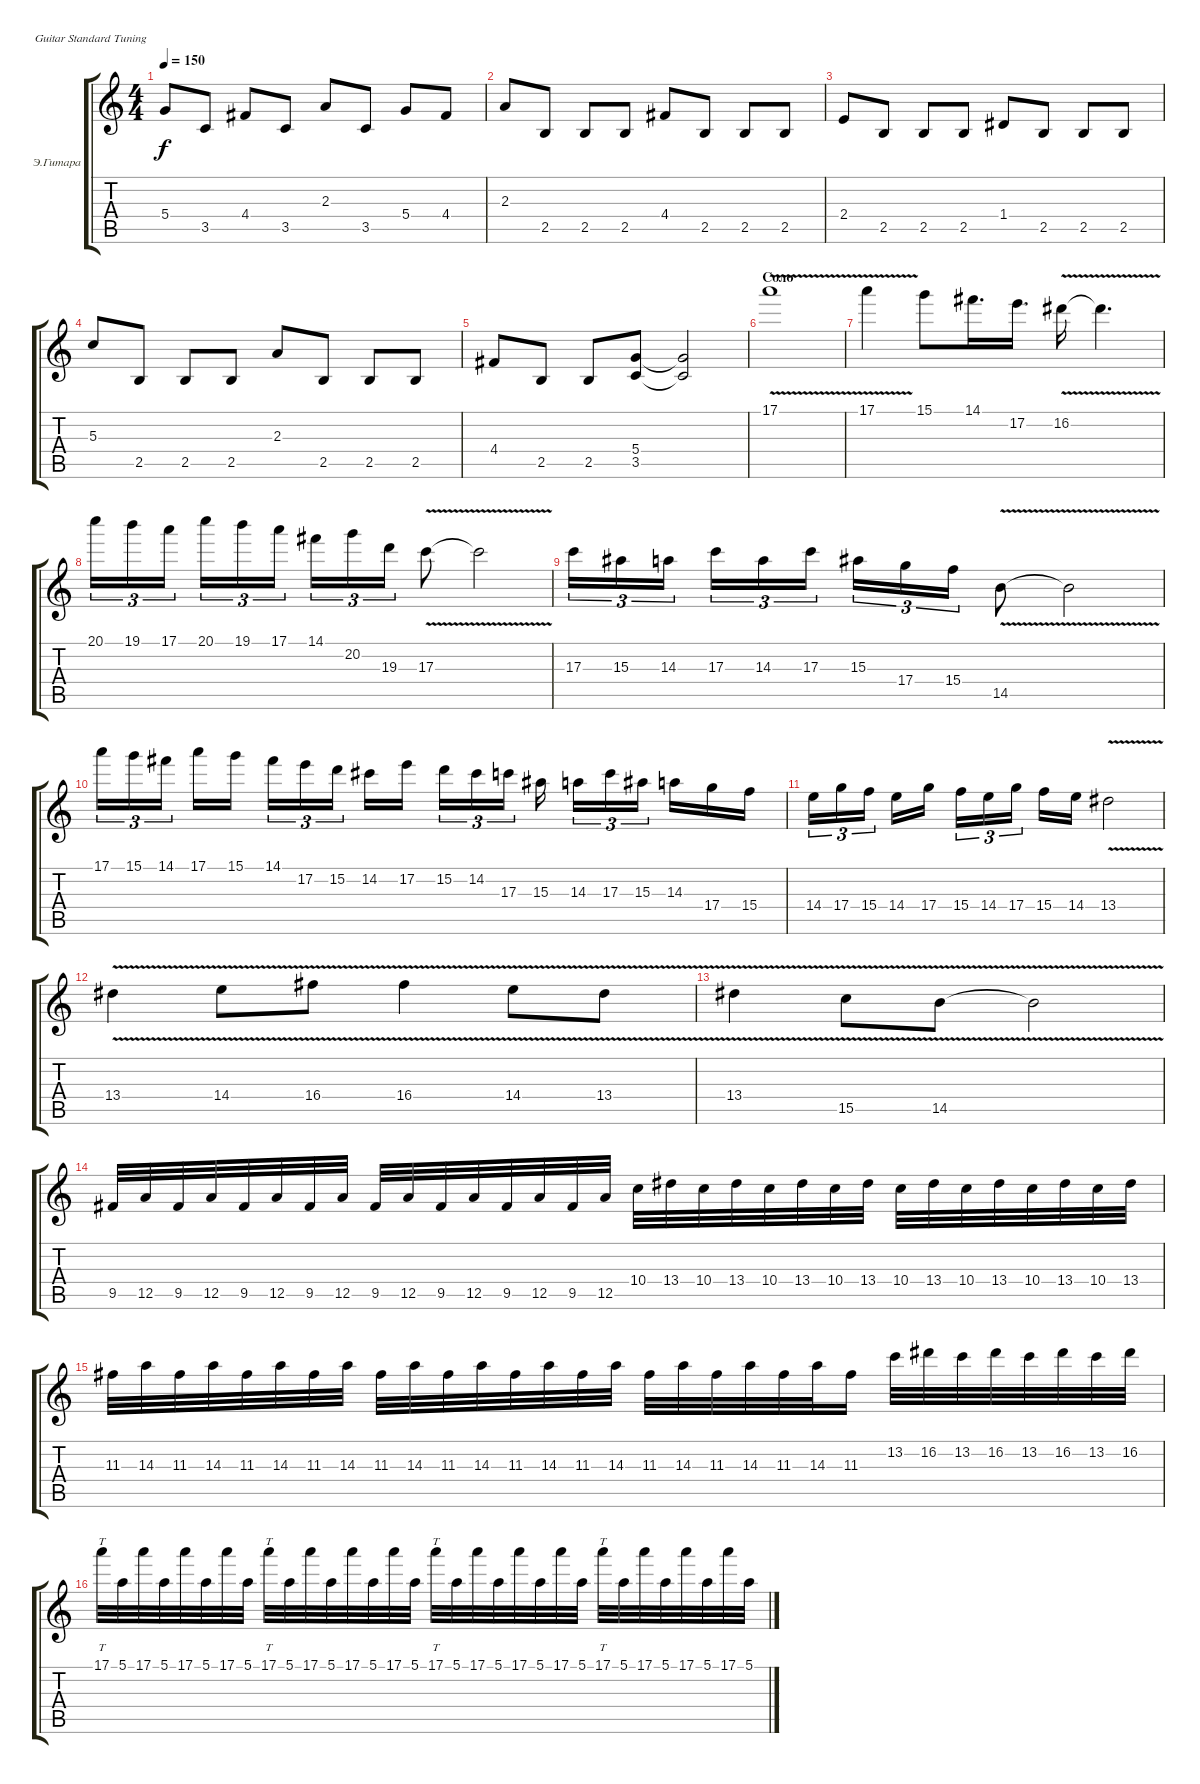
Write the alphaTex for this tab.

\bracketExtendMode groupsimilarinstruments
\firstSystemTrackNameOrientation horizontal
\otherSystemsTrackNameOrientation horizontal
\track ("Владимир Холстинин" "Э.Гитара") {instrument distortionguitar}
\staff {score tabs}
\tuning (E4 B3 G3 D3 A2 E2)
\ts (4 4)
\tempo 150
\clef g2
\ks c
5.4.8{dy f} 3.5.8 4.4.8 3.5.8 2.3.8 3.5.8 5.4.8 4.4.8 |
2.3.8 2.5.8 2.5.8 2.5.8 4.4.8 2.5.8 2.5.8 2.5.8 |
2.4.8 2.5.8 2.5.8 2.5.8 1.4.8 2.5.8 2.5.8 2.5.8 |
5.3.8 2.5.8 2.5.8 2.5.8 2.3.8 2.5.8 2.5.8 2.5.8 |
4.4.8 2.5.8 2.5.8 (5.4 3.5).8 (5.4{t} 3.5{t}).2 |
\section ("" "Соло")
17.1{v}.1 |
17.1{v}.4 15.1.8 14.1.16{d} 17.2.16{d} 16.2{v}.16 16.2{v t}.4{d} |
20.1.16{tu (3 2)} 19.1.16{tu (3 2)} 17.1.16{tu (3 2)} 20.1.16{tu (3 2)} 19.1.16{tu (3 2)} 17.1.16{tu (3 2)} 14.1.16{tu (3 2)} 20.2.16{tu (3 2)} 19.3.16{tu (3 2)} 17.3{v}.8 17.3{v t}.2 |
17.3.16{tu (3 2)} 15.3.16{tu (3 2)} 14.3.16{tu (3 2)} 17.3.16{tu (3 2)} 14.3.16{tu (3 2)} 17.3.16{tu (3 2)} 15.3.16{tu (3 2)} 17.4.16{tu (3 2)} 15.4.16{tu (3 2)} 14.5{v}.8 14.5{v t}.2 |
17.1.16{tu (3 2)} 15.1.16{tu (3 2)} 14.1.16{tu (3 2)} 17.1.16 15.1.16 14.1.16{tu (3 2)} 17.2.16{tu (3 2)} 15.2.16{tu (3 2)} 14.2.16 17.2.16 15.2.16{tu (3 2)} 14.2.16{tu (3 2)} 17.3.16{tu (3 2)} 15.3.16 14.3.16{tu (3 2)} 17.3.16{tu (3 2)} 15.3.16{tu (3 2)} 14.3.16 17.4.16 15.4.16 |
14.4.16{tu (3 2)} 17.4.16{tu (3 2)} 15.4.16{tu (3 2)} 14.4.16 17.4.16 15.4.16{tu (3 2)} 14.4.16{tu (3 2)} 17.4.16{tu (3 2)} 15.4.16 14.4.16 13.4{v}.2 |
13.4{v}.4 14.4{v}.8 16.4{v}.8 16.4{v}.4 14.4{v}.8 13.4{v}.8 |
13.4{v}.4 15.5{v}.8 14.5{v}.8 14.5{v t}.2 |
9.5.32 12.5.32 9.5.32 12.5.32 9.5.32 12.5.32 9.5.32 12.5.32 9.5.32 12.5.32 9.5.32 12.5.32 9.5.32 12.5.32 9.5.32 12.5.32 10.4.32 13.4.32 10.4.32 13.4.32 10.4.32 13.4.32 10.4.32 13.4.32 10.4.32 13.4.32 10.4.32 13.4.32 10.4.32 13.4.32 10.4.32 13.4.32 |
11.3.32 14.3.32 11.3.32 14.3.32 11.3.32 14.3.32 11.3.32 14.3.32 11.3.32 14.3.32 11.3.32 14.3.32 11.3.32 14.3.32 11.3.32 14.3.32 11.3.32 14.3.32 11.3.32 14.3.32 11.3.32 14.3.32 11.3.16 13.2.32 16.2.32 13.2.32 16.2.32 13.2.32 16.2.32 13.2.32 16.2.32 |
17.1.32{tt} 5.1.32 17.1.32 5.1.32 17.1.32 5.1.32 17.1.32 5.1.32 17.1.32{tt} 5.1.32 17.1.32 5.1.32 17.1.32 5.1.32 17.1.32 5.1.32 17.1.32{tt} 5.1.32 17.1.32 5.1.32 17.1.32 5.1.32 17.1.32 5.1.32 17.1.32{tt} 5.1.32 17.1.32 5.1.32 17.1.32 5.1.32 17.1.32 5.1.32
